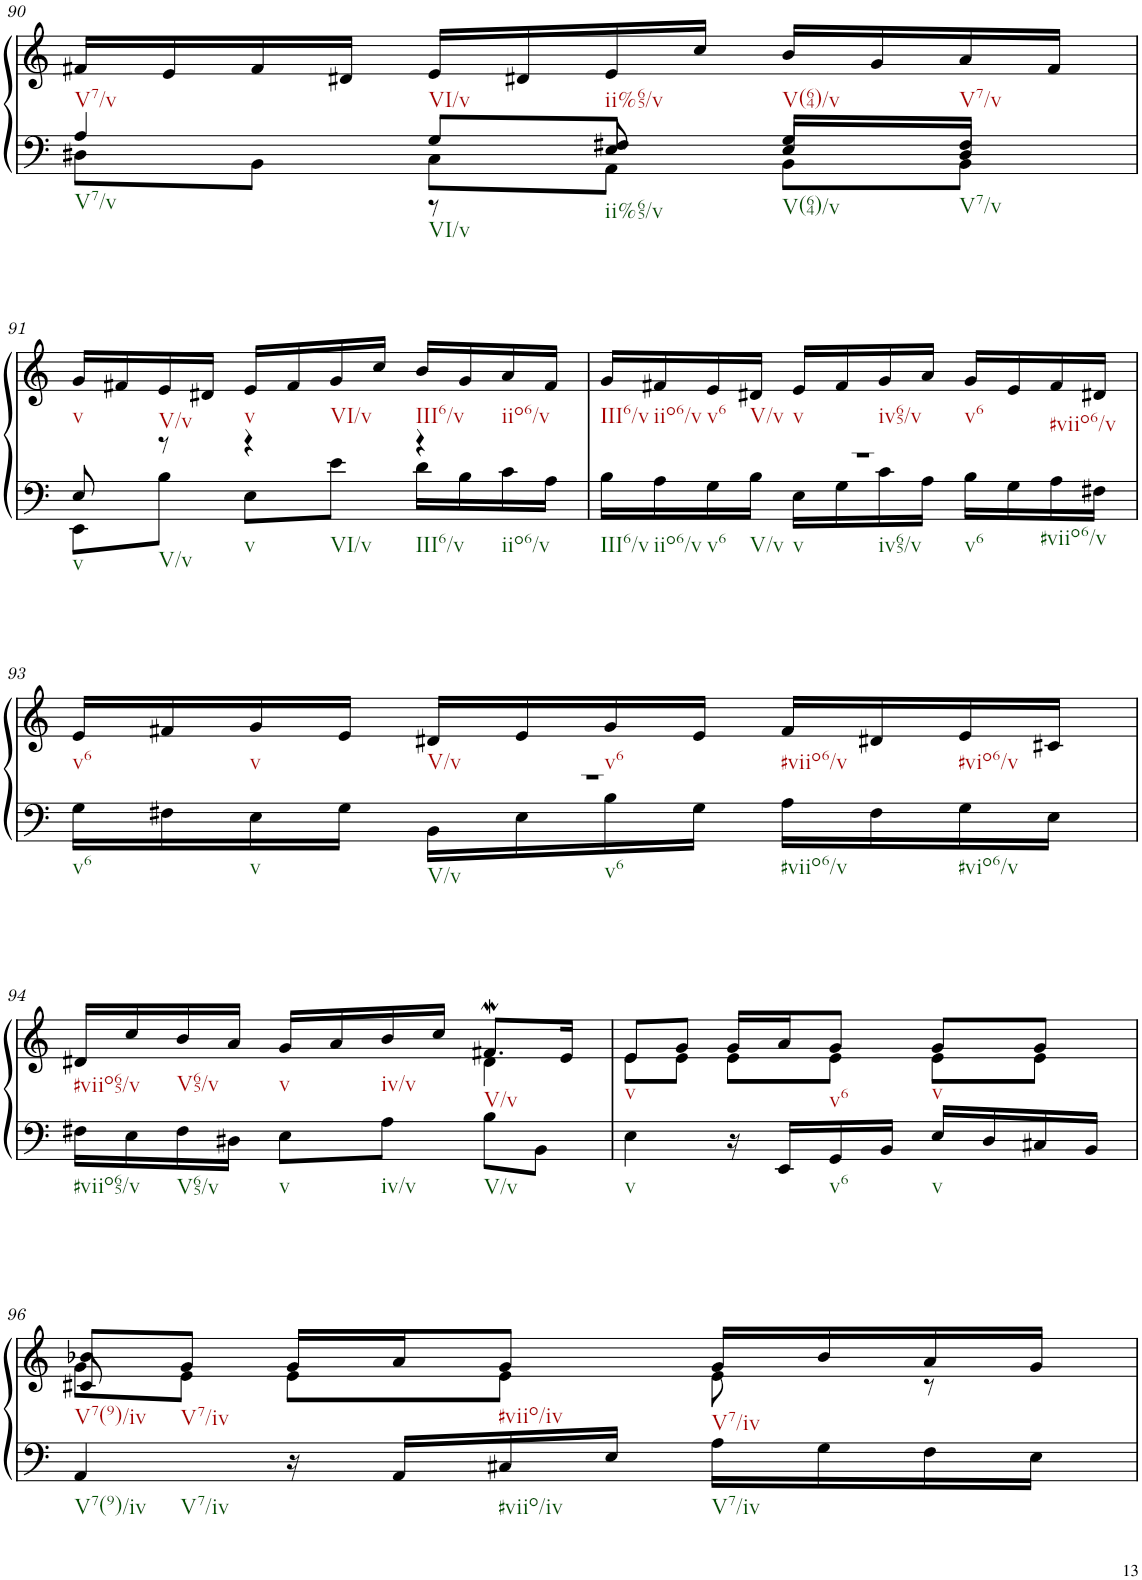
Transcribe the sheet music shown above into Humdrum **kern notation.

**kern	**kern
*part1	*part1
*staff2	*staff1
*I"Klavier linke Hand	*
!!LO:PB:g=z
*clefF4	*clefG2
*k[]	*k[]
*M3/4	*M3/4
=90	=90
*^	*
*	*^	*
4A/	8D#X\L	4ryy	16f#X/LL
.	.	.	16e/
.	8BB\J	.	16f#/
.	.	.	16d#X/JJ
8G/L	8C\L	8r	16e/LL
.	.	.	16d#X/
8F#X/J	8AA\J	8E/	16e/
.	.	.	16cc/JJ
8G/L	8BB\L	8E/L	16b/LL
.	.	.	16g/
8F#/J	8BB\J	8D#/J	16a/
.	.	.	16f#/JJ
*	*v	*v	*
!!LO:LB:g=z
=91	=91	=91
8E/	8EE\L	16g/LL
.	.	16f#X/
8r	8B\J	16e/
.	.	16d#X/JJ
4r	8E\L	16e/LL
.	.	16f#/
.	8e\J	16g/
.	.	16cc/JJ
4r	16d\LL	16b/LL
.	16B\	16g/
.	16c\	16a/
.	16A\JJ	16f#/JJ
=92	=92	=92
2.r	16B\LL	16g/LL
.	16A\	16f#X/
.	16G\	16e/
.	16B\JJ	16d#X/JJ
.	16E\LL	16e/LL
.	16G\	16f#/
.	16c\	16g/
.	16A\JJ	16a/JJ
.	16B\LL	16g/LL
.	16G\	16e/
.	16A\	16f#/
.	16F#X\JJ	16d#X/JJ
!!LO:LB:g=z
=93	=93	=93
2.r	16G\LL	16e/LL
.	16F#X\	16f#X/
.	16E\	16g/
.	16G\JJ	16e/JJ
.	16BB\LL	16d#X/LL
.	16E\	16e/
.	16B\	16g/
.	16G\JJ	16e/JJ
.	16A\LL	16f#/LL
.	16F#\	16d#X/
.	16G\	16e/
.	16E\JJ	16c#X/JJ
*v	*v	*
!!LO:LB:g=z
=94	=94
*	*^
16F#X\LL	16d#X/LL	2ryy
16E\	16cc/	.
16F#\	16b/	.
16D#X\JJ	16a/JJ	.
8E\L	16g/LL	.
.	16a/	.
8A\J	16b/	.
.	16cc/JJ	.
8B\L	8.f#XW/L	4d#\
8BB\J	.	.
.	16e/Jk	.
=95	=95	=95
4E\	8e/L	8e\L
.	8g/J	8e\J
16r	16g/LL	8e\L
16EE/LL	16a/J	.
16GG/	8g/J	8e\J
16BB/JJ	.	.
16E/LL	8g/L	8e\L
16D/	.	.
16C#X/	8g/J	8e\J
16BB/JJ	.	.
!!LO:LB:g=z
=96	=96	=96
*	*	*^
4AA/	8b-X/L	8g\L	8c#X/
.	8g/J	8e\J	2ryy
16r	16g/LL	8e\L	.
16AA/LL	16a/J	.	.
16C#X/	8g/J	8e\J	.
16E/JJ	.	.	.
16A\LL	16g/LL	8e\	.
16G\	16b-/	.	.
16F\	16a/	8r	8ryy
16E\JJ	16g/JJ	.	.
*	*v	*v	*v
=	=
*-	*-
